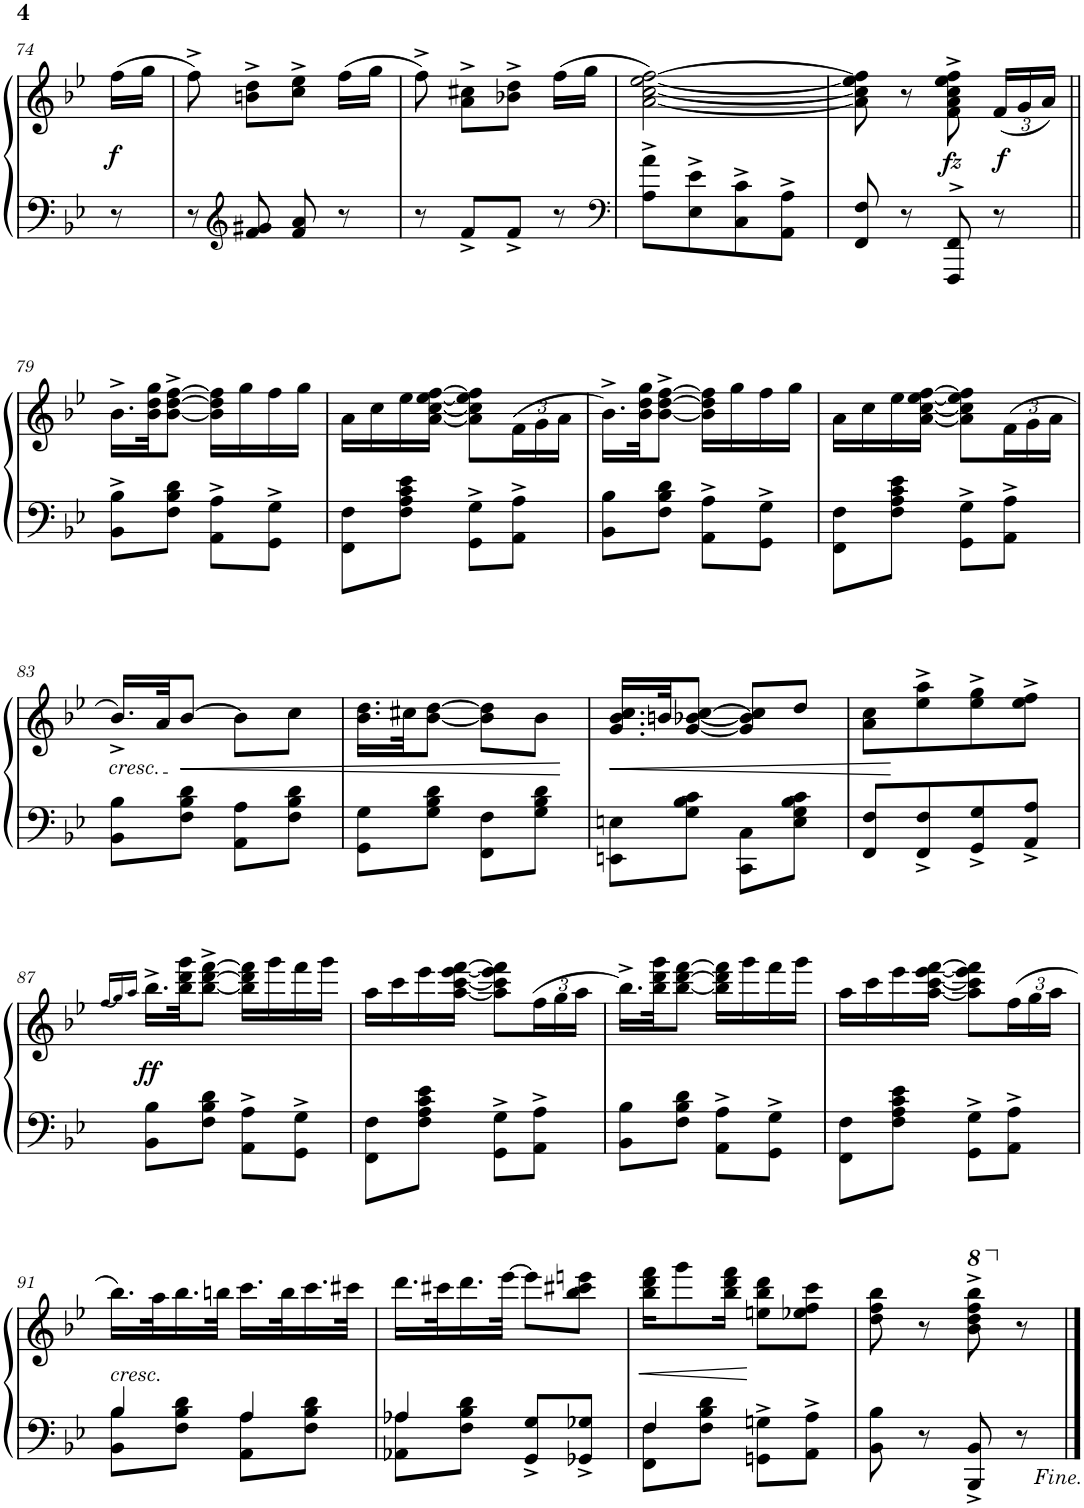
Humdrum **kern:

**kern	**kern	**dynam
*part1	*part1	*part1
*staff2	*staff1	*staff1/2
*I"Piano	*	*
*I'Pno.	*	*
!!LO:PB:g=z
*clefF4	*clefG2	*
*k[b-e-]	*k[b-e-]	*
*M2/4	*M2/4	*
=74	=74	=74
!	!	!LO:DY:b
8r	(16ff\LL	f
.	16gg\JJ	.
=75	=75	=75
8r	8ff^\)	.
*clefG2	*	*
8f/ 8g#X/	8bn\^ 8dd\^L	.
8f/ 8a/	8cc\^ 8ee-\^J	.
8r	(16ff\LL	.
.	16gg\JJ	.
=76	=76	=76
8r	8ff^\)	.
8f^/L	8a\^ 8cc#X\^L	.
8f^/J	8b-X\^ 8dd\^J	.
8r	(16ff\LL	.
.	16gg\JJ	.
=77	=77	=77
*clefF4	*	*
8A\^ 8a\^L	[2a\ [2cc\ [2ee-\ [2ff\)	.
8E-\^ 8e-\^	.	.
8C\^ 8c\^	.	.
8AA\^ 8A\^J	.	.
=78	=78	=78
8FF/ 8F/	8a\] 8cc\] 8ee-\] 8ff\]	.
8r	8r	.
!	!	!LO:DY:b
8FFF/^> 8FF/^>	8f\^ 8a\^ 8cc\^ 8ee-\^ 8ff\^	fz
*	*Xbrackettup	*
!	!	!LO:DY:b
8r	(24f/LL	f
.	24g/	.
.	24a/JJ)	.
!!LO:LB:g=z
=79||	=79||	=79||
8BB-\^ 8B-\^L	16.b-^\LL	.
.	32b-\ 32dd\ 32gg\JK	.
8F\ 8B-\ 8d\J	[8b-\^ [8dd\^ [8ff\^J	.
8AA\^ 8A\^L	16b-\] 16dd\] 16ff\]LL	.
.	16gg\	.
8GG\^ 8G\^J	16ff\	.
.	16gg\JJ	.
=80	=80	=80
8FF\ 8F\L	16a\LL	.
.	16cc\	.
8F\ 8A\ 8c\ 8e-\J	16ee-\	.
.	[16a\ [16cc\ [16ee-\ [16ff\JJ	.
8GG\^ 8G\^L	8a\] 8cc\] 8ee-\] 8ff\]L	.
8AA\^ 8A\^J	(24f\L	.
.	24g\	.
.	24a\JJ	.
=81	=81	=81
8BB-\ 8B-\L	16.b-^\LL)	.
.	32b-\ 32dd\ 32gg\JK	.
8F\ 8B-\ 8d\J	[8b-\^ [8dd\^ [8ff\^J	.
8AA\^ 8A\^L	16b-\] 16dd\] 16ff\]LL	.
.	16gg\	.
8GG\^ 8G\^J	16ff\	.
.	16gg\JJ	.
=82	=82	=82
8FF\ 8F\L	16a\LL	.
.	16cc\	.
8F\ 8A\ 8c\ 8e-\J	16ee-\	.
.	[16a\ [16cc\ [16ee-\ [16ff\JJ	.
8GG\^ 8G\^L	8a\] 8cc\] 8ee-\] 8ff\]L	.
8AA\^ 8A\^J	(24f\L	.
.	24g\	.
.	24a\JJ	.
!!LO:LB:g=z
=83	=83	=83
!	!LO:TX:b:i:t=cresc.	!
8BB-\ 8B-\L	16.b-^/LL)	.
.	32a/JK	.
!	!	!LO:HP:b
8F\ 8B-\ 8d\J	[8b-/J	<
8AA\ 8A\L	8b-\L]	.
8F\ 8B-\ 8d\J	8cc\J	.
=84	=84	=84
8GG\ 8G\L	16.b-\ 16.dd\LL	.
.	32cc#X\JK	.
8G\ 8B-\ 8d\J	[8b-\ [8dd\J	.
8FF\ 8F\L	8b-\] 8dd\]L	.
8G\ 8B-\ 8d\J	8b-\J	.
.	.	[
=85	=85	=85
!	!	!LO:HP:b
8EEn\ 8En\L	16.g/ 16.b-/ 16.cc/LL	<
.	32bn/JK	.
8G\ 8B-\ 8c\J	[8g/ [8b-X/ [8cc/J	.
8CC\ 8C\L	8g/] 8b-/] 8cc/]L	.
8E\ 8G\ 8B-\ 8c\J	8dd/J	.
=86	=86	=86
8FF/ 8F/L	8a\ 8cc\L	.
8FF/^ 8F/^	8ee-\^ 8aa\^	[
8GG/^ 8G/^	8ee-\^ 8gg\^	.
8AA/^ 8A/^J	8ee-\^ 8ff\^J	.
!!LO:LB:g=z
=87	=87	=87
.	(16qff/LL	.
.	16qgg/)	.
.	16qaa/JJ	.
!	!	!LO:DY:b
8BB-\ 8B-\L	16.bb-^\LL	ff
.	32bb-\ 32ddd\ 32ggg\JK	.
8F\ 8B-\ 8d\J	[8bb-\^ [8ddd\^ [8fff\^J	.
8AA\^ 8A\^L	16bb-\] 16ddd\] 16fff\]LL	.
.	16ggg\	.
8GG\^ 8G\^J	16fff\	.
.	16ggg\JJ	.
=88	=88	=88
8FF\ 8F\L	16aa\LL	.
.	16ccc\	.
8F\ 8A\ 8c\ 8e-\J	16eee-\	.
.	[16aa\ [16ccc\ [16eee-\ [16fff\JJ	.
8GG\^ 8G\^L	8aa\] 8ccc\] 8eee-\] 8fff\]L	.
8AA\^ 8A\^J	(24ff\L	.
.	24gg\	.
.	24aa\JJ	.
=89	=89	=89
8BB-\ 8B-\L	16.bb-^\LL)	.
.	32bb-\ 32ddd\ 32ggg\JK	.
8F\ 8B-\ 8d\J	[8bb-\ [8ddd\ [8fff\J	.
8AA\^ 8A\^L	16bb-\] 16ddd\] 16fff\]LL	.
.	16ggg\	.
8GG\^ 8G\^J	16fff\	.
.	16ggg\JJ	.
=90	=90	=90
8FF\ 8F\L	16aa\LL	.
.	16ccc\	.
8F\ 8A\ 8c\ 8e-\J	16eee-\	.
.	[16aa\ [16ccc\ [16eee-\ [16fff\JJ	.
8GG\^ 8G\^L	8aa\] 8ccc\] 8eee-\] 8fff\]L	.
8AA\^ 8A\^J	(24ff\L	.
.	24gg\	.
.	24aa\JJ	.
!!LO:LB:g=z
=91	=91	=91
*^	*	*
!	!	!LO:TX:b:i:t=cresc.	!
4B-/	8BB-\ 8B-\L	16.bb-\LL)	.
.	.	32aa\K	.
.	8F\ 8B-\ 8d\J	16.bb-\	.
.	.	32bbn\JJk	.
4A/	8AA\ 8A\L	16.ccc\LL	.
.	.	32bb\K	.
.	8F\ 8B-\ 8d\J	16.ccc\	.
.	.	32ccc#X\JJk	.
=92	=92	=92	=92
4A-X/	8AA-X\ 8A-\L	16.ddd\LL	.
.	.	32ccc#X\K	.
.	8F\ 8B-\ 8d\J	16.ddd\	.
.	.	[32eee-\JJk	.
8GG/^ 8G/^L	4ryy	8eee-\L]	.
8GG-X/^ 8G-X/^J	.	8bb-\ 8ccc#X\ 8eeen\J	.
=93	=93	=93	=93
!	!	!	!LO:HP:b
4F/	8FF\ 8F\L	16bb-\ 16ddd\ 16fff\KL	<
.	.	8ggg\	.
.	8F\ 8B-\ 8d\J	.	.
.	.	16bb-\ 16ddd\ 16fff\Jk	.
8GGn\^ 8Gn\^L	4ryy	8een\ 8bb-\ 8ddd\L	[
8AA\^ 8A\^J	.	8ee-X\ 8ff\ 8ccc\J	.
*v	*v	*	*
=94	=94	=94
8BB-\ 8B-\	8dd\ 8ff\ 8bb-\	.
8r	8r	.
*	*8va	*
8BBB-/^ 8BB-/^	8bb-\^ 8ddd\^ 8fff\^ 8bbb-\^	.
*	*X8va	*
8r	8r	.
==	==	==
*-	*-	*-
